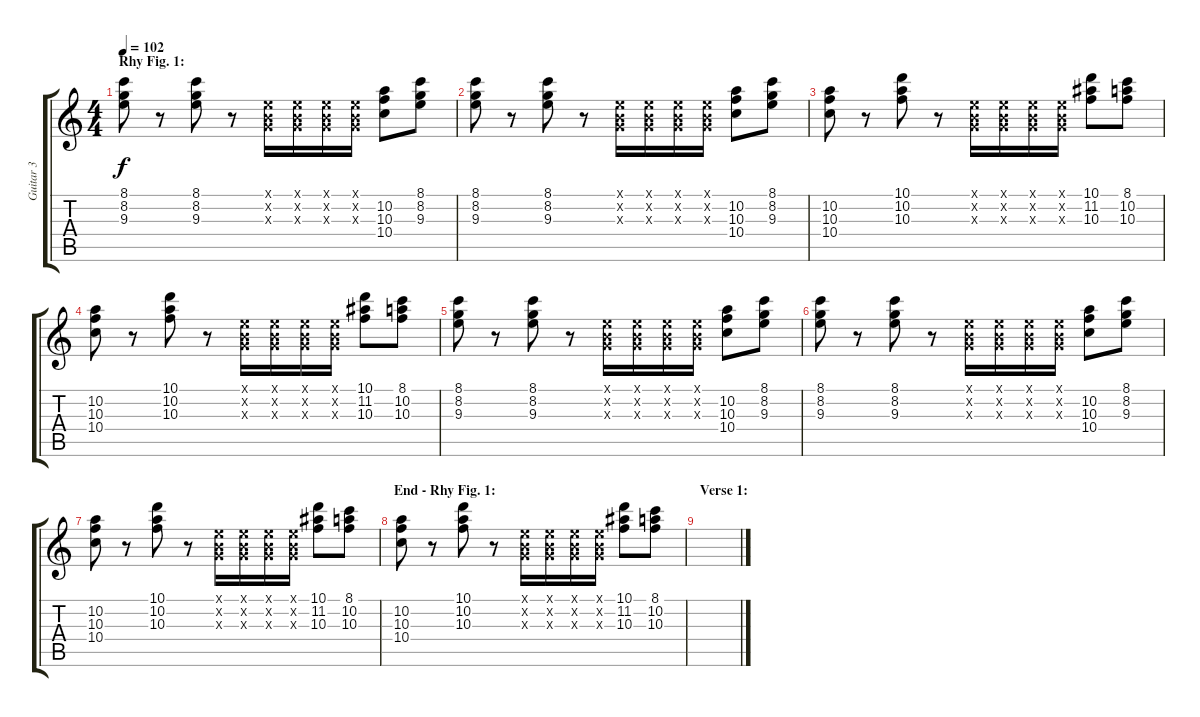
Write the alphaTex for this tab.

\track ("Guitar 3" "Guitar 3") {instrument overdrivenguitar}
\staff {score tabs}
\tuning (E4 B3 G3 D3 A2 E2) {hide}
\ts (4 4)
\section ("" "Rhy Fig. 1:")
\tempo 102
\clef g2
\ks c
(8.1 8.2 9.3).8{dy f instrument overdrivenguitar} r.8 (8.1 8.2 9.3).8 r.8 (0.1{x} 0.2{x} 0.3{x}).16 (0.1{x} 0.2{x} 0.3{x}).16 (0.1{x} 0.2{x} 0.3{x}).16 (0.1{x} 0.2{x} 0.3{x}).16 (10.2 10.3 10.4).8 (8.1 8.2 9.3).8 |
(8.1 8.2 9.3).8 r.8 (8.1 8.2 9.3).8 r.8 (0.1{x} 0.2{x} 0.3{x}).16 (0.1{x} 0.2{x} 0.3{x}).16 (0.1{x} 0.2{x} 0.3{x}).16 (0.1{x} 0.2{x} 0.3{x}).16 (10.2 10.3 10.4).8 (8.1 8.2 9.3).8 |
(10.2 10.3 10.4).8 r.8 (10.1 10.2 10.3).8 r.8 (0.1{x} 0.2{x} 0.3{x}).16 (0.1{x} 0.2{x} 0.3{x}).16 (0.1{x} 0.2{x} 0.3{x}).16 (0.1{x} 0.2{x} 0.3{x}).16 (10.1 11.2 10.3).8 (8.1 10.2 10.3).8 |
(10.2 10.3 10.4).8 r.8 (10.1 10.2 10.3).8 r.8 (0.1{x} 0.2{x} 0.3{x}).16 (0.1{x} 0.2{x} 0.3{x}).16 (0.1{x} 0.2{x} 0.3{x}).16 (0.1{x} 0.2{x} 0.3{x}).16 (10.1 11.2 10.3).8 (8.1 10.2 10.3).8 |
(8.1 8.2 9.3).8 r.8 (8.1 8.2 9.3).8 r.8 (0.1{x} 0.2{x} 0.3{x}).16 (0.1{x} 0.2{x} 0.3{x}).16 (0.1{x} 0.2{x} 0.3{x}).16 (0.1{x} 0.2{x} 0.3{x}).16 (10.2 10.3 10.4).8 (8.1 8.2 9.3).8 |
(8.1 8.2 9.3).8 r.8 (8.1 8.2 9.3).8 r.8 (0.1{x} 0.2{x} 0.3{x}).16 (0.1{x} 0.2{x} 0.3{x}).16 (0.1{x} 0.2{x} 0.3{x}).16 (0.1{x} 0.2{x} 0.3{x}).16 (10.2 10.3 10.4).8 (8.1 8.2 9.3).8 |
(10.2 10.3 10.4).8 r.8 (10.1 10.2 10.3).8 r.8 (0.1{x} 0.2{x} 0.3{x}).16 (0.1{x} 0.2{x} 0.3{x}).16 (0.1{x} 0.2{x} 0.3{x}).16 (0.1{x} 0.2{x} 0.3{x}).16 (10.1 11.2 10.3).8 (8.1 10.2 10.3).8 |
\section ("" "End - Rhy Fig. 1:")
(10.2 10.3 10.4).8 r.8 (10.1 10.2 10.3).8 r.8 (0.1{x} 0.2{x} 0.3{x}).16 (0.1{x} 0.2{x} 0.3{x}).16 (0.1{x} 0.2{x} 0.3{x}).16 (0.1{x} 0.2{x} 0.3{x}).16 (10.1 11.2 10.3).8 (8.1 10.2 10.3).8 |
\section ("" "Verse 1:")
